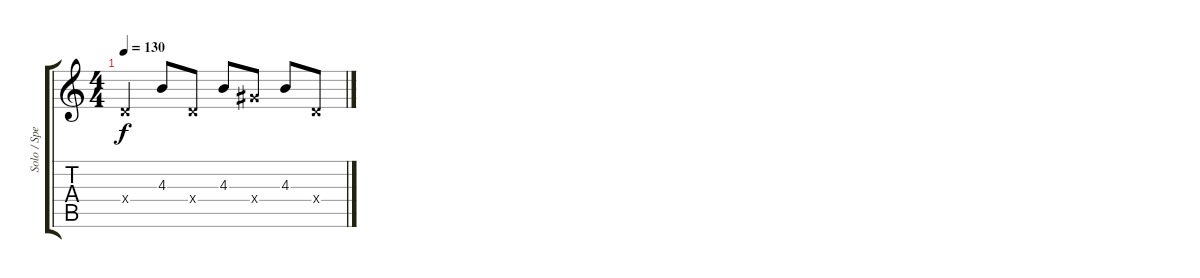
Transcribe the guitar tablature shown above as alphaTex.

\track ("Solo / Special" "Solo / Spe") {mute instrument overdrivenguitar}
\staff {score tabs}
\tuning (E4 B3 G3 D3 A2 E2) {hide}
\ts (4 4)
\tempo 130
\clef g2
\ks c
0.4{x}.4{dy f instrument overdrivenguitar} 4.3.8 0.4{x}.8 4.3.8 6.4{x}.8 4.3.8 0.4{x}.8
